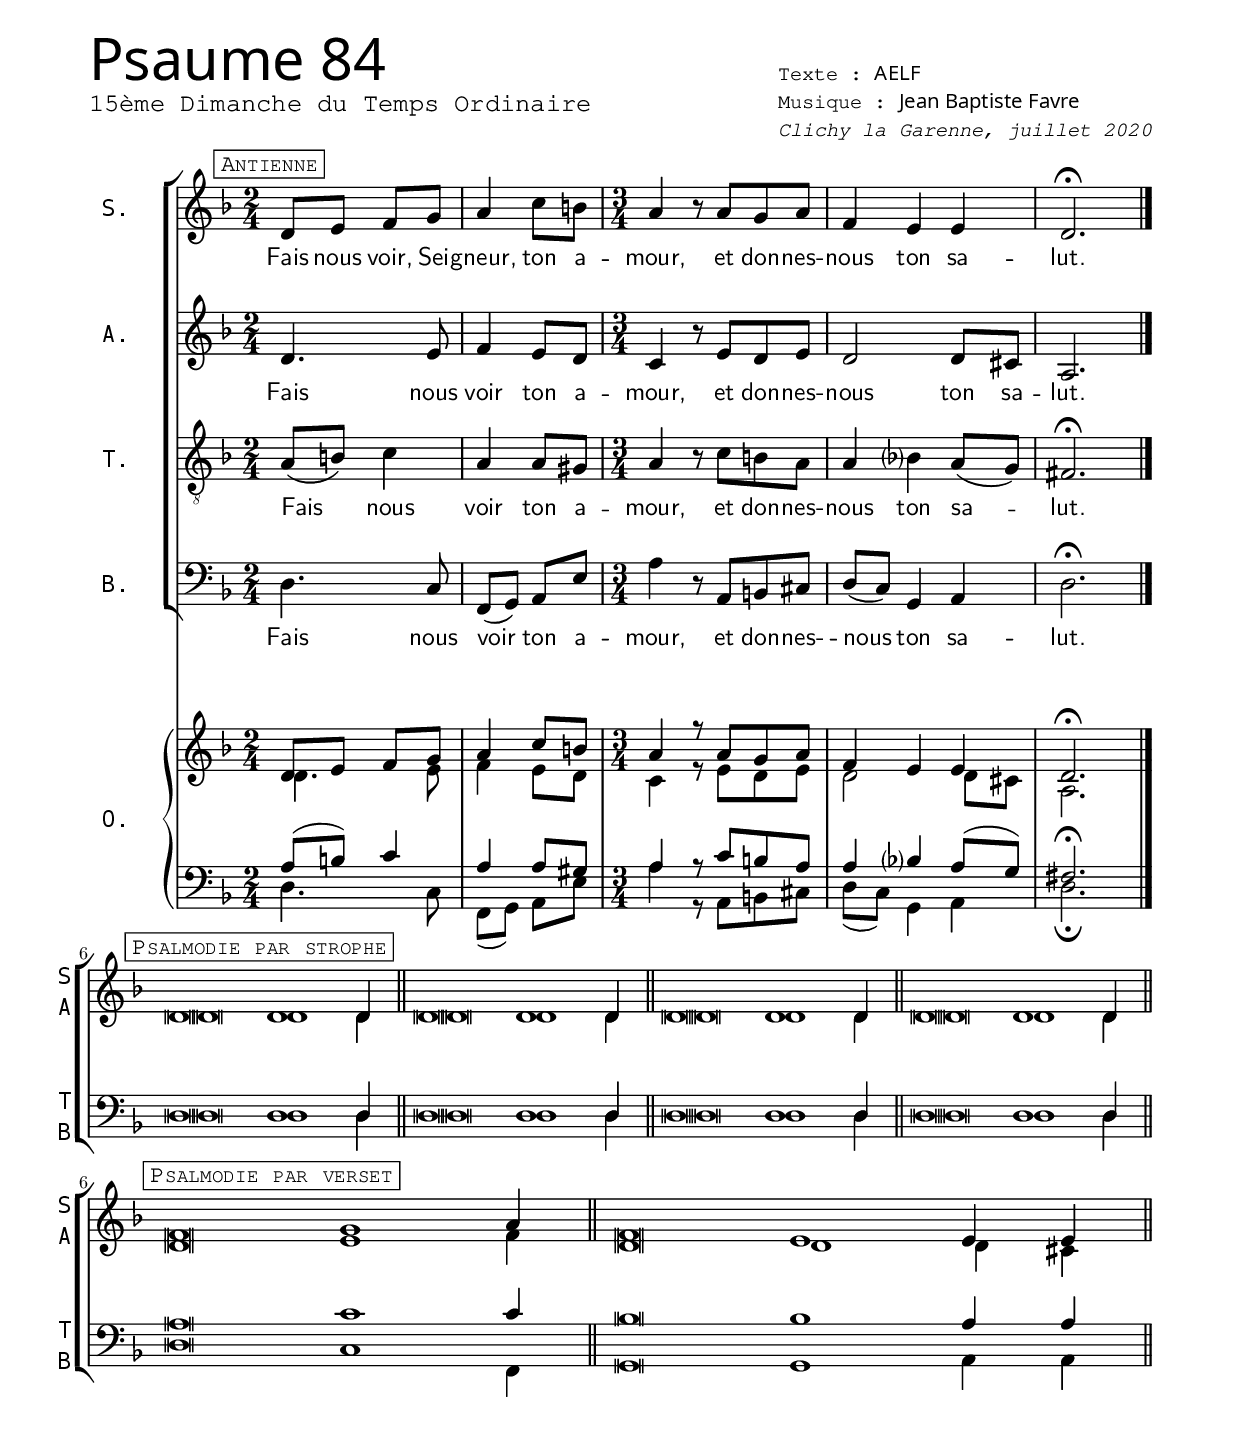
\version "2.18.2"
\language "english"
\include "../libs/commonFunctions.ily"

scoreHeader = \header {
  title = "Psaume 84"
  subtitle = "15ème Dimanche du Temps Ordinaire"
  composer = "Jean Baptiste Favre"
  poet = "AELF"
  date = "Clichy la Garenne, juillet 2020"
}

%%%%%%%%%%%%%%%%%%%%%%%%%%%%%%
%%%%%%%%%%  Global  %%%%%%%%%%
%%%%%%%%%%%%%%%%%%%%%%%%%%%%%%

keyTime = {
  \time 2/4 \key d \minor
}

%%%%%%%%%%%%%%%%%%%%%%%%%%%%%%
%%%%%%%%%% Antiphon %%%%%%%%%%
%%%%%%%%%%%%%%%%%%%%%%%%%%%%%%
antiphonRythm = \relative c' {
  \once \override Score.RehearsalMark.break-align-symbols = #'(clef)
  \markCustom "Antienne"
  \time 2/4
  s2*2
  \time 3/4
  s2.
  s2.*2 \bar "|." \break
  }

antiphonMusicSoprano = \relative c' {
  d8 e f g a4 c8 b a4 r8
  a8 g a f4 e e d2. \fermata
  }

antiphonMusicAlto = \relative c' {
  d4. e8 f4 e8 d c4 r8
  e8 d e d2 d8 cs a2.
  }

antiphonMusicTenor =  \relative c' {
  a8 (b) c4 a4 a8 gs a4 r8
  c8 b a a4 bf? a8 (g) fs2. \fermata
  }

antiphonMusicBass =  \relative f {
  d4. c8 f,8 (g) a8 e' a4 r8
  a,8 b cs d8 (c) g4 a d2. \fermata
  }

antiphonLyrics = \lyricmode {
  Fais nous voir, Sei -- gneur, ton a -- mour,
  et don -- nes- -- nous ton sa -- lut.
  }

antiphonLyricsSoprano = \antiphonLyrics
antiphonLyricsAlto = \lyricmode {
  Fais nous voir ton a -- mour,
  et don -- nes- -- nous ton sa -- lut.
  }
antiphonLyricsTenor = \lyricmode {
  Fais nous voir ton a -- mour,
  et don -- nes- -- nous ton sa -- lut.
  }
antiphonLyricsBass =  \lyricmode {
  Fais nous voir ton a -- mour,
  et don -- nes- -- nous ton sa -- lut.
  }

%%%%%%%%%%%%%%%%%%%%%%%%%%%%%%%%%%%%%%%%%%%%%%
%%%%%%%%%%          Verses          %%%%%%%%%%
%%%%%%%%%%%%%%%%%%%%%%%%%%%%%%%%%%%%%%%%%%%%%%

verseRythm = \relative c' {
  \antiphonRythm \accidentalStyle forget
  \once \override Score.RehearsalMark.break-align-symbols = #'(clef)
  \markCustom "Psalmodie par strophe"
  \cadenzaOn
  s\breve s1 s4 \bar "||"
  s\breve s1 s4 \bar "||"
  s\breve s1 s4 \bar "||"
  s\breve s1 s4 \bar "||" \break
  \markCustom "Psalmodie par verset"
  s\breve s1 s4 \bar "||"
  s\breve s1 s4 s \bar "||"
  }
verseMusicSoprano = \relative c' {
  \antiphonRythm
  d\breve d1 d4
  d\breve d1 d4
  d\breve d1 d4
  d\breve d1 d4

  f\breve g1 a4
  f\breve e1 e4 e
  }

verseMusicAlto = \relative c' {
  \antiphonRythm
  d\breve d1 d4
  d\breve d1 d4
  d\breve d1 d4
  d\breve d1 d4

  d\breve e1 f4
  d\breve d1 d4 cs
  }

verseMusicTenor = \relative c {
  \antiphonRythm
  d\breve d1 d4
  d\breve d1 d4
  d\breve d1 d4
  d\breve d1 d4

  a'\breve c1 c4
  bf\breve bf1 a4 a
  }

verseMusicBass = \relative f {
  \antiphonRythm
  d\breve d1 d4
  d\breve d1 d4
  d\breve d1 d4
  d\breve d1 d4

  d\breve c1 f,4
  g\breve g1 a4 a
  }

verseLyrics = \markup {
  \vspace #2
  \override #'(font-family . sans)
  \column {
    \fill-line {
      \left-column{
        \concat { \typewriter "1. " "Bénis le Seigne" \underline u "r, ô mon âme," }
        \concat { \typewriter "   " "Seigneur mon Die" \underline u ", tu es si grand !" }
        \concat { \typewriter "   " "Quelle profusion dans tes œ" \underline u "vres, Seigneur !" }
        \concat { \typewriter "   " "La terre s’empl" \underline i "t de tes biens." }
      }
      \hspace #1
      \left-column {
        \concat { \typewriter "2. " "Tu reprends leur so" \underline u "ffle, ils expirent" }
        \concat { \typewriter "   " "et reto" \underline u "rnent à leur poussière." }
        \concat { \typewriter "   " "Tu envoies ton so" \underline u "ffle : ils sont créés ;" }
        \concat { \typewriter "   " "tu renouvelles la f" \underline a "ce de la terre." }
      }
    }
    \vspace #1
    \fill-line {
      \left-column {
        \concat { \typewriter "3. " "Gloire au Seigne" \underline u "r à tout jamais !" }
        \concat { \typewriter "   " "Que Dieu se réjou" \underline i "sse en ses œuvres !" }
        \concat { \typewriter "   " "Que mon poème lui s" \underline o "it agréable ;" }
        \concat { \typewriter "   " "moi, je me réjou" \underline i "s dans le Seigneur." }
      }
    }
  }
}

%%%%%%%%%%%%%%%%%%%%%%%%%%%%%%%%%%%%%%%%%%%%%%%%%%%%%%%%%%%%%%%%%%%%%
%%%%%%%%%%%%%%%%%%%          Draw score          %%%%%%%%%%%%%%%%%%%%
%%%%%%%%%%%%%%%%%%%%%%%%%%%%%%%%%%%%%%%%%%%%%%%%%%%%%%%%%%%%%%%%%%%%%

partition = <<
    % Antienne à 4 voix mixtes
    \new ChoirStaff = "antiphonChoirStaff"
    <<
      %\new Staff = "antiphonCounterpointStaff" \with {
      %  instrumentName = "Ctre-chant"
      %  shortInstrumentName = "C"
      %}
      %<<
      %  \clef "treble"
      %  \keyTime
      %  \antiphonRythm
      %  \new Voice = "antiphonCounterpoint" { \antiphonMusicCounterpoint \fermata }
      %  \new Lyrics \lyricsto "antiphonCounterpoint" \antiphonLyricsCounterpoint
      %>>
      \new Staff = "antiphonSopranoStaff" \with { instrumentName = "S." shortInstrumentName = "S" }
      <<
        \clef "treble"
        \keyTime
        \new Dynamics \antiphonRythm
        \new Voice = "antiphonSoprano" { \antiphonMusicSoprano }
        \new Lyrics \lyricsto "antiphonSoprano" \antiphonLyricsSoprano
      >>
      \new Staff = "antiphonAltoStaff" \with { instrumentName = "A." shortInstrumentName = "A" }
      <<
        \clef "treble"
        \keyTime
        \new Dynamics \antiphonRythm
        \new Voice = "antiphonAlto" { \antiphonMusicAlto }
        \new Lyrics \lyricsto "antiphonAlto" \antiphonLyricsAlto
      >>
      \new Staff = "antiphonTenorStaff" \with { instrumentName = "T." shortInstrumentName = "T" }
      <<
        \clef "treble_8"
        \keyTime
        \new Dynamics \antiphonRythm
        \new Voice = "antiphonTenor" { \antiphonMusicTenor }
        \new Lyrics \lyricsto "antiphonTenor" { \antiphonLyricsTenor \lyricmode { Al -- le -- lu -- ia&nbsp;! } }
      >>
      \new Staff  = "antiphonBassStaff" \with { instrumentName = "B." shortInstrumentName = "B" }
      <<
        \clef "bass"
        \keyTime
        \new Dynamics \antiphonRythm
        \new Voice = "antiphonBass" { \antiphonMusicBass }
        \new Lyrics \lyricsto "antiphonBass" \antiphonLyricsBass
      >>
    >>
    % Accompagnement Piano / Orgue
    \new PianoStaff = "antiphonPianoStaff" \with {
      instrumentName = #"O."
      shortInstrumentName = #"O"
      printPartCombineTexts = ##f
    }
    <<
      \new Staff = "antiphonPianoStaffSA"
      <<
        \clef treble
        \keyTime
        \new Voice = "antiphonMusicSoprano" { \voiceOne \antiphonMusicSoprano }
        \new Voice = "antiphonMusicAlto" { \voiceTwo \antiphonMusicAlto }
      >>
      \new Staff = "antiphonPianoStaffTB"
      <<
        \clef bass
        \keyTime
        \new Voice = "antiphonMusicTenor" { \voiceThree \antiphonMusicTenor }
        \new Voice = "antiphonMusicBass" { \voiceFour \antiphonMusicBass }
      >>
    >>
    % Psalmodie à 4 voix mixtes
    \new ChoirStaff = "verseChoirStaff" \with { printPartCombineTexts = ##f }
    <<
      \new Staff = "verseChoirStaffSA"
      \with { shortInstrumentName = \markup { \right-column { "S" "A" } } }
      <<
        \override Staff.VerticalAxisGroup.remove-first = ##t
        \clef treble
        \keyTime
        \new Voice \verseRythm
        \new Voice = "verseSoprano" { \voiceOne \verseMusicSoprano }
        \new Voice { \voiceTwo \verseMusicAlto }
      >>
      \new Staff = "verseChoirStaffTB"
      \with { shortInstrumentName = \markup { \right-column { "T" "B" } } }
      <<
        \override Staff.VerticalAxisGroup.remove-first = ##t
        \clef bass
        \keyTime
        \new Voice \verseRythm
        \new Voice { \voiceOne \verseMusicTenor }
        \new Voice { \voiceTwo \verseMusicBass }
      >>
    >>
  >>

% PDF output
\paper {
  top-margin = 2\cm
  bottom-margin = 2\cm
  left-margin = 1.5\cm
  right-margin = 1.5\cm
  markup-system-spacing = #'((basic-distance . 5)
     (minimum-distance . 5)
     (padding . 1)
     (stretchability . 5))
 system-system-spacing = #'((basic-distance . 5)
     (minimum-distance . 5)
     (padding . 1)
     (stretchability . 5))
  #(define fonts
    (set-global-fonts
     #:music "emmentaler"
     #:brace "emmentaler"
     #:roman "Latin Modern Roman"
     #:sans "Cantarell"
    ))
  #(include-special-characters)
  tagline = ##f
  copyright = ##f
  scoreTitleMarkup = \markup \columns {
    \fill-line {
      \column {
        \line {
          \left-column {
            \fontsize #8 \sans \fromproperty #'header:title
            \fontsize #1 \typewriter \fromproperty #'header:subtitle
          }
        }
      }
      \column {
        \line {
          \fontsize #-1
          \left-column {
            \line { \concat { \typewriter "Texte&nbsp;: " \sans \fromproperty #'header:poet \bold " " } }
            \line { \concat { \typewriter "Musique&nbsp;: " \sans \fromproperty #'header:composer \bold " " } }
            \typewriter \italic \fromproperty #'header:date
          }
        }
      }
    }
  }
}

\score {
  \partition
  \layout {
      ragged-last = ##f
      \context {
          \Staff
          \RemoveEmptyStaves
          \override NoteHead #'style = #'altdefault
          \override InstrumentName #'font-name = #"Monospace Regular"
      }
      \context {
          \PianoStaff
          \RemoveEmptyStaves
          \override NoteHead #'style = #'altdefault
          \override InstrumentName #'font-name = #"Monospace Regular"
      }
      \context {
          \ChoirStaff
          \RemoveEmptyStaves
          \override NoteHead #'style = #'altdefault
          \override InstrumentName #'font-name = #"Monospace Regular"
      }
      \override LyricText #'font-name = #"Latin Modern Sans"
      \override Score.RehearsalMark.font-family = #'typewriter
  }
  \scoreHeader
}

% Midi output
\score {
  <<
    \unfoldRepeats {
    \new PianoStaff = "antiphonMusic"
    <<
      \new Staff <<
        \keyTime \tempo 4. = 60 \clef treble
        \new Dynamics \antiphonRythm
        \new Voice = "antiphonMusicSoprano" \antiphonMusicSoprano
        \new Voice = "antiphonMusicAlto" \antiphonMusicAlto
      >>
      \new Staff <<
        \keyTime \clef bass
        \new Dynamics \antiphonRythm
        \new Voice = "antiphonMusicTenor" \antiphonMusicTenor
        \new Voice = "antiphonMusicBass" \antiphonMusicBass
      >>
    >>
    \new ChoirStaff = "verseMusic"
    <<
      \new Staff = "verseMusicSA" \with {
        shortInstrumentName = \markup { \right-column { "S" "A" } }
      }
      <<
        \keyTime
        \clef treble
        \new Dynamics \antiphonRythm
        \new Voice = "verseMusicSoprano" \verseMusicSoprano
        \new Voice = "verseMusicAlto" \verseMusicAlto
      >>
      \new Staff = "verseMusicTB" \with {
        shortInstrumentName = \markup { \right-column { "T" "B" } }
      }
      <<
        \keyTime
        \clef bass
        \new Dynamics \antiphonRythm
        \new Voice = "verseMusicTenor" \verseMusicTenor
        \new Voice = "verseMusicBass" \verseMusicBass
      >>
    >>
    }
  >>
  \midi {}
}
\verseLyrics